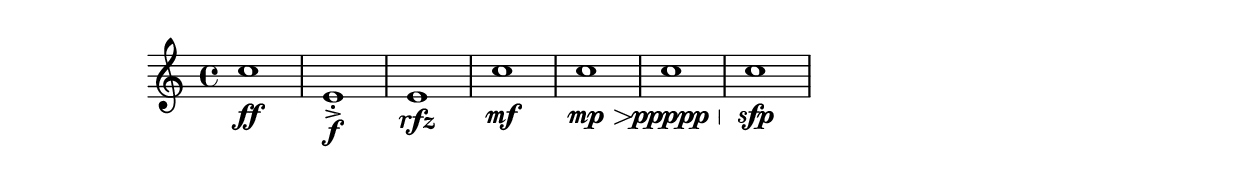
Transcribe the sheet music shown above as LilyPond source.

\version "1.7.6"

\header {texidoc = "Dynamic letters are kerned, and their weight
matches that of the hairpin signs.  The dynamic scripts should be
horizontally centered on the note head.  Scripts that should appear
closer to the note head (staccato, accent) are reckoned with.
"  }

\score {
    
\notes\relative c'' { c1-\ff
		      e,-.-> -\f
		      e \rfz		      
		      c' -\mf
		      c -\mp \> \!
		      c \ppppp \< \!
		      c \sfp
		      
}
}
%% new-chords-done %%
